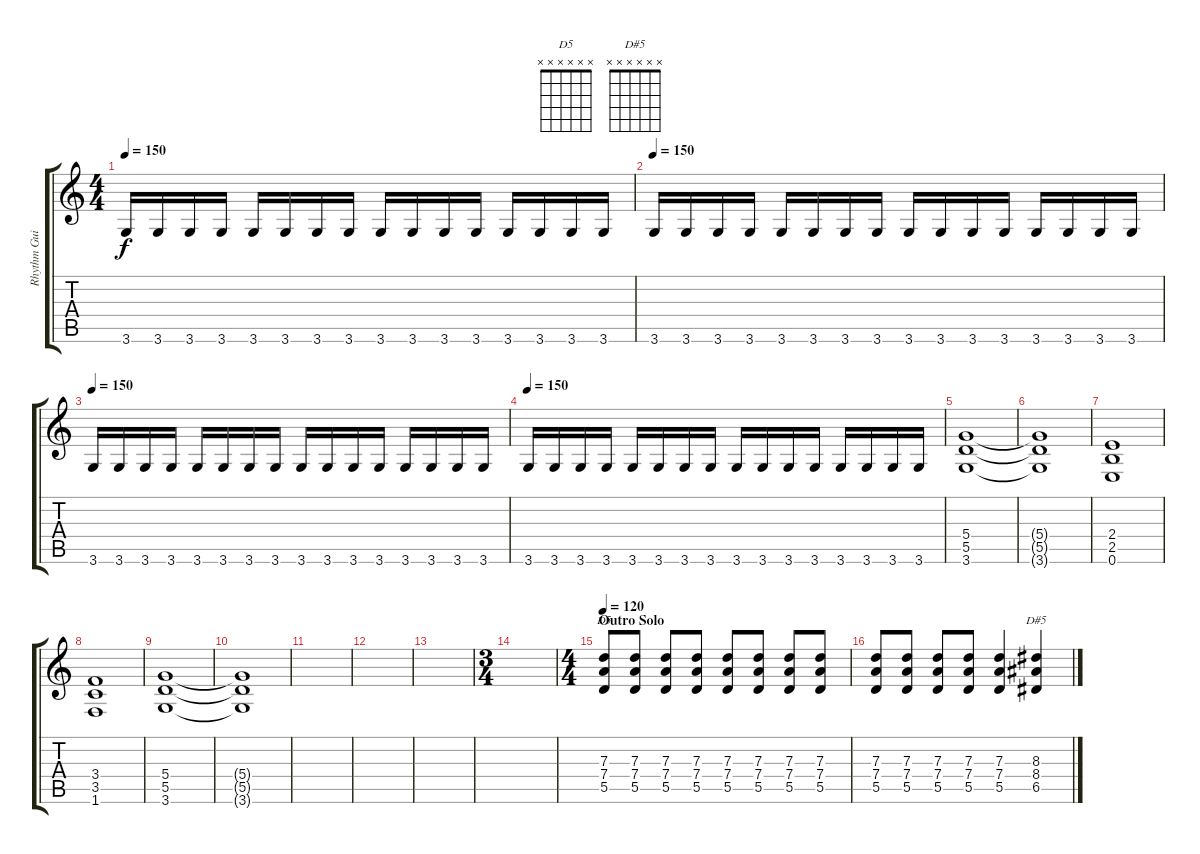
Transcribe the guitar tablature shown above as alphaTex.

\track ("Rhythm Guitarz" "Rhythm Gui") {instrument electricguitarmuted}
\staff {score tabs}
\tuning (E4 B3 G3 D3 A2 E2) {hide}
\chord ("D5" x x x x x x)
\chord ("D#5" x x x x x x)
\ts (4 4)
\tempo 150
\clef g2
\ks c
3.6.16{dy f} 3.6.16 3.6.16 3.6.16 3.6.16 3.6.16 3.6.16 3.6.16 3.6.16 3.6.16 3.6.16 3.6.16 3.6.16 3.6.16 3.6.16 3.6.16 |
\tempo 150
3.6.16 3.6.16 3.6.16 3.6.16 3.6.16 3.6.16 3.6.16 3.6.16 3.6.16 3.6.16 3.6.16 3.6.16 3.6.16 3.6.16 3.6.16 3.6.16 |
\tempo 150
3.6.16 3.6.16 3.6.16 3.6.16 3.6.16 3.6.16 3.6.16 3.6.16 3.6.16 3.6.16 3.6.16 3.6.16 3.6.16 3.6.16 3.6.16 3.6.16 |
\tempo 150
3.6.16 3.6.16 3.6.16 3.6.16 3.6.16 3.6.16 3.6.16 3.6.16 3.6.16 3.6.16 3.6.16 3.6.16 3.6.16 3.6.16 3.6.16 3.6.16 |
(5.4 5.5 3.6).1 |
(5.4{t} 5.5{t} 3.6{t}).1 |
(2.4 2.5 0.6).1 |
(3.4 3.5 1.6).1 |
(5.4 5.5 3.6).1 |
(5.4{t} 5.5{t} 3.6{t}).1 |
|
|
|
\ts (3 4)
|
\ts (4 4)
\section ("" "Outro Solo")
\tempo 120
(7.3 7.4 5.5).8{ch "D5"} (7.3 7.4 5.5).8 (7.3 7.4 5.5).8 (7.3 7.4 5.5).8 (7.3 7.4 5.5).8 (7.3 7.4 5.5).8 (7.3 7.4 5.5).8 (7.3 7.4 5.5).8 |
(7.3 7.4 5.5).8 (7.3 7.4 5.5).8 (7.3 7.4 5.5).8 (7.3 7.4 5.5).8 (7.3 7.4 5.5).4 (8.3 8.4 6.5).4{ch "D#5"}
